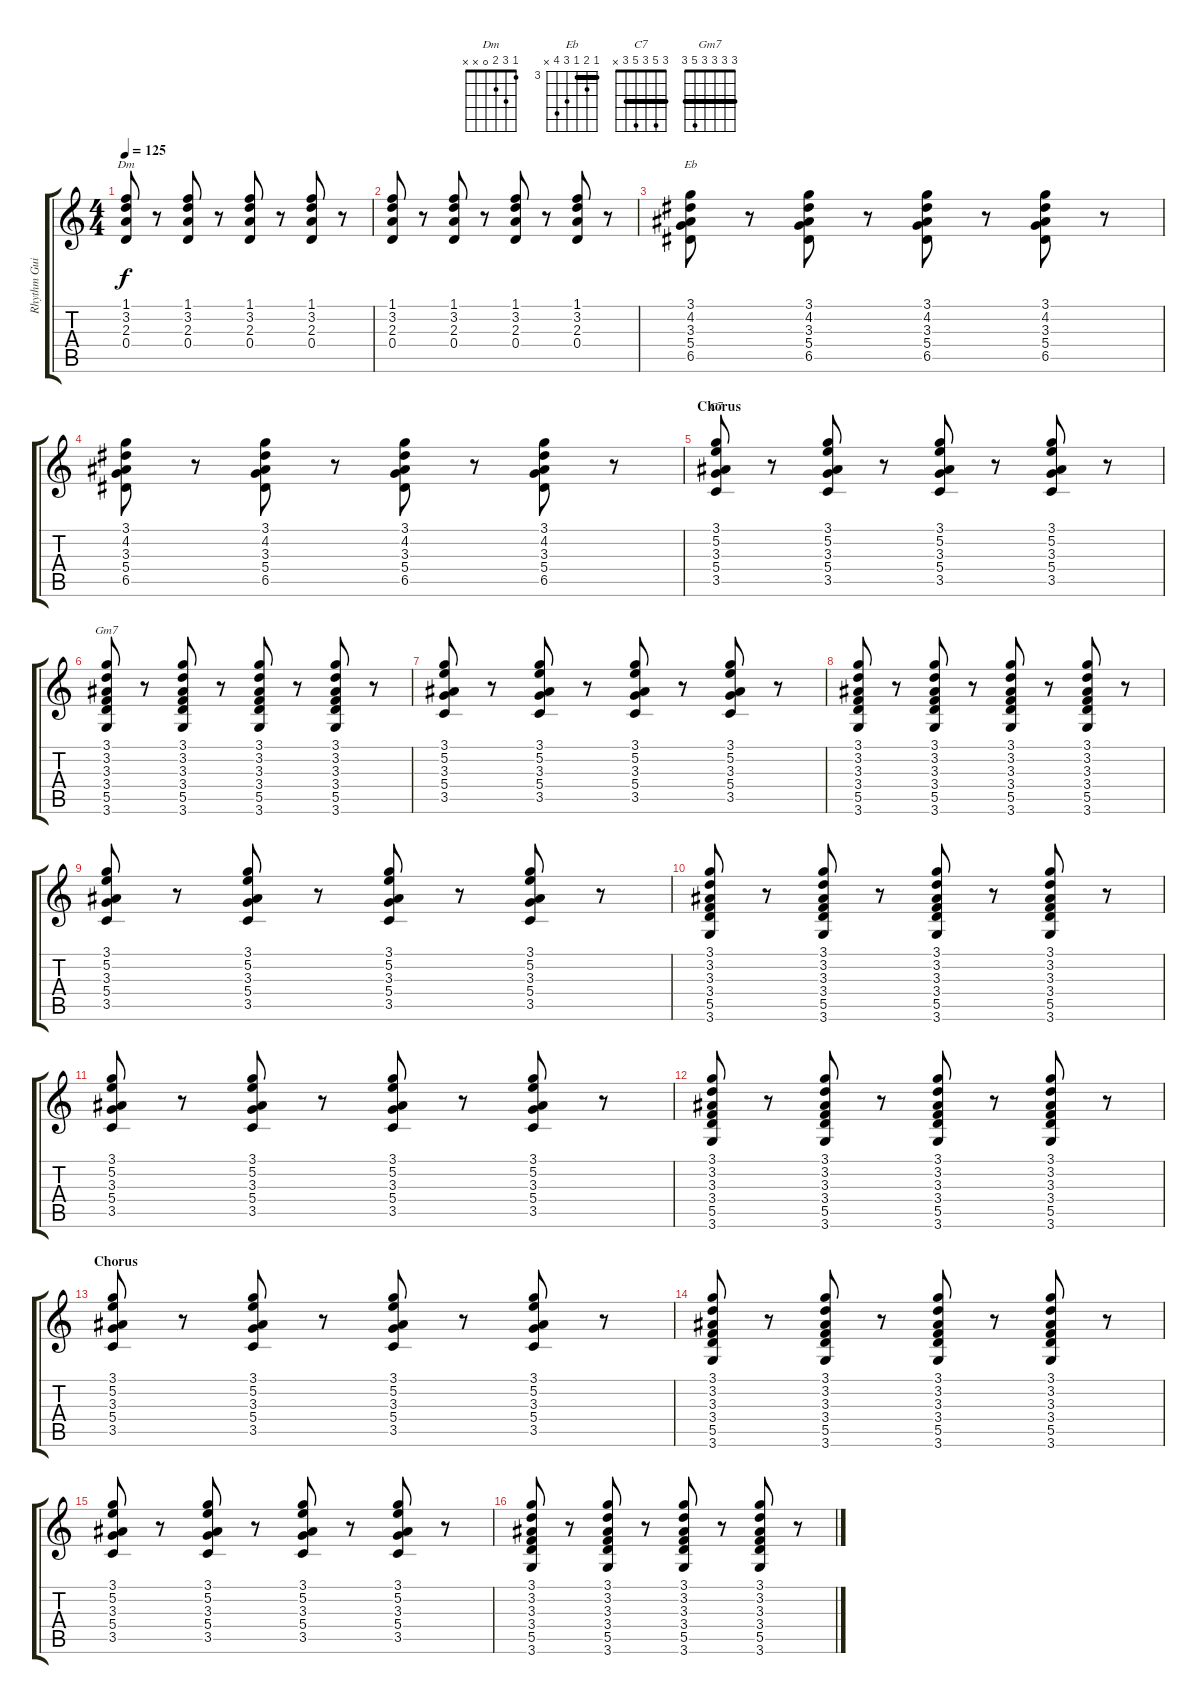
\track ("Rhythm Guitar" "Rhythm Gui") {instrument electricguitarclean}
\staff {score tabs}
\tuning (E4 B3 G3 D3 A2 E2) {hide}
\chord ("Dm" 1 3 2 0 x x)
\chord ("Eb" 3 4 3 5 6 x) {firstfret 3 barre 3}
\chord ("C7" 3 5 3 5 3 x) {barre 3}
\chord ("Gm7" 3 3 3 3 5 3) {barre 3}
\ts (4 4)
\tempo 125
\clef g2
\ks c
(1.1 3.2 2.3 0.4).8{ch "Dm" dy f} r.8 (1.1 3.2 2.3 0.4).8 r.8 (1.1 3.2 2.3 0.4).8 r.8 (1.1 3.2 2.3 0.4).8 r.8 |
(1.1 3.2 2.3 0.4).8 r.8 (1.1 3.2 2.3 0.4).8 r.8 (1.1 3.2 2.3 0.4).8 r.8 (1.1 3.2 2.3 0.4).8 r.8 |
(3.1 4.2 3.3 5.4 6.5).8{ch "Eb"} r.8 (3.1 4.2 3.3 5.4 6.5).8 r.8 (3.1 4.2 3.3 5.4 6.5).8 r.8 (3.1 4.2 3.3 5.4 6.5).8 r.8 |
(3.1 4.2 3.3 5.4 6.5).8 r.8 (3.1 4.2 3.3 5.4 6.5).8 r.8 (3.1 4.2 3.3 5.4 6.5).8 r.8 (3.1 4.2 3.3 5.4 6.5).8 r.8 |
\section ("" "Chorus")
(3.1 5.2 3.3 5.4 3.5).8{ch "C7"} r.8 (3.1 5.2 3.3 5.4 3.5).8 r.8 (3.1 5.2 3.3 5.4 3.5).8 r.8 (3.1 5.2 3.3 5.4 3.5).8 r.8 |
(3.1 3.2 3.3 3.4 5.5 3.6).8{ch "Gm7"} r.8 (3.1 3.2 3.3 3.4 5.5 3.6).8 r.8 (3.1 3.2 3.3 3.4 5.5 3.6).8 r.8 (3.1 3.2 3.3 3.4 5.5 3.6).8 r.8 |
(3.1 5.2 3.3 5.4 3.5).8 r.8 (3.1 5.2 3.3 5.4 3.5).8 r.8 (3.1 5.2 3.3 5.4 3.5).8 r.8 (3.1 5.2 3.3 5.4 3.5).8 r.8 |
(3.1 3.2 3.3 3.4 5.5 3.6).8 r.8 (3.1 3.2 3.3 3.4 5.5 3.6).8 r.8 (3.1 3.2 3.3 3.4 5.5 3.6).8 r.8 (3.1 3.2 3.3 3.4 5.5 3.6).8 r.8 |
(3.1 5.2 3.3 5.4 3.5).8 r.8 (3.1 5.2 3.3 5.4 3.5).8 r.8 (3.1 5.2 3.3 5.4 3.5).8 r.8 (3.1 5.2 3.3 5.4 3.5).8 r.8 |
(3.1 3.2 3.3 3.4 5.5 3.6).8 r.8 (3.1 3.2 3.3 3.4 5.5 3.6).8 r.8 (3.1 3.2 3.3 3.4 5.5 3.6).8 r.8 (3.1 3.2 3.3 3.4 5.5 3.6).8 r.8 |
(3.1 5.2 3.3 5.4 3.5).8 r.8 (3.1 5.2 3.3 5.4 3.5).8 r.8 (3.1 5.2 3.3 5.4 3.5).8 r.8 (3.1 5.2 3.3 5.4 3.5).8 r.8 |
(3.1 3.2 3.3 3.4 5.5 3.6).8 r.8 (3.1 3.2 3.3 3.4 5.5 3.6).8 r.8 (3.1 3.2 3.3 3.4 5.5 3.6).8 r.8 (3.1 3.2 3.3 3.4 5.5 3.6).8 r.8 |
\section ("" "Chorus")
(3.1 5.2 3.3 5.4 3.5).8 r.8 (3.1 5.2 3.3 5.4 3.5).8 r.8 (3.1 5.2 3.3 5.4 3.5).8 r.8 (3.1 5.2 3.3 5.4 3.5).8 r.8 |
(3.1 3.2 3.3 3.4 5.5 3.6).8 r.8 (3.1 3.2 3.3 3.4 5.5 3.6).8 r.8 (3.1 3.2 3.3 3.4 5.5 3.6).8 r.8 (3.1 3.2 3.3 3.4 5.5 3.6).8 r.8 |
(3.1 5.2 3.3 5.4 3.5).8 r.8 (3.1 5.2 3.3 5.4 3.5).8 r.8 (3.1 5.2 3.3 5.4 3.5).8 r.8 (3.1 5.2 3.3 5.4 3.5).8 r.8 |
(3.1 3.2 3.3 3.4 5.5 3.6).8 r.8 (3.1 3.2 3.3 3.4 5.5 3.6).8 r.8 (3.1 3.2 3.3 3.4 5.5 3.6).8 r.8 (3.1 3.2 3.3 3.4 5.5 3.6).8 r.8
